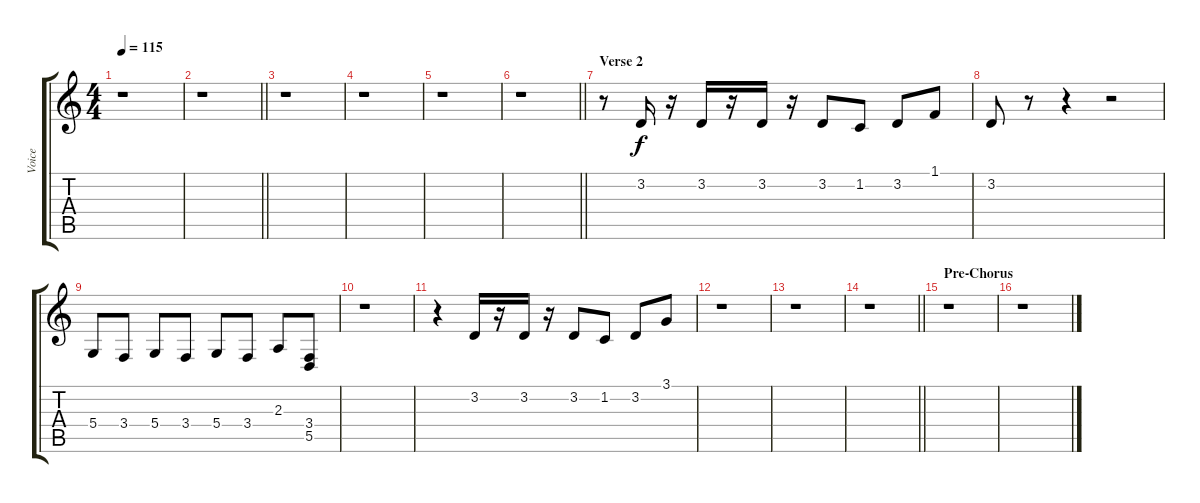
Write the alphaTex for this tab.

\track ("Voice" "Voice") {instrument altosax}
\staff {score tabs}
\tuning (E4 B3 G3 D3 A2 E2) {hide}
\ts (4 4)
\tempo 115
\clef g2
\ks c
r.1{dy f} |
\barLineRight lightlight
r.1 |
r.1 |
r.1 |
r.1 |
\barLineRight lightlight
r.1 |
\section ("" "Verse 2")
r.8 3.2.16 r.16 3.2.16 r.16 3.2.16 r.16 3.2.8 1.2.8 3.2.8 1.1.8 |
3.2.8 r.8 r.4 r.2 |
5.4.8 3.4.8 5.4.8 3.4.8 5.4.8 3.4.8 2.3.8 (3.4 5.5).8 |
r.1 |
r.4 3.2.16 r.16 3.2.16 r.16 3.2.8 1.2.8 3.2.8 3.1.8 |
r.1 |
r.1 |
\barLineRight lightlight
r.1 |
\section ("" "Pre-Chorus")
r.1 |
r.1
